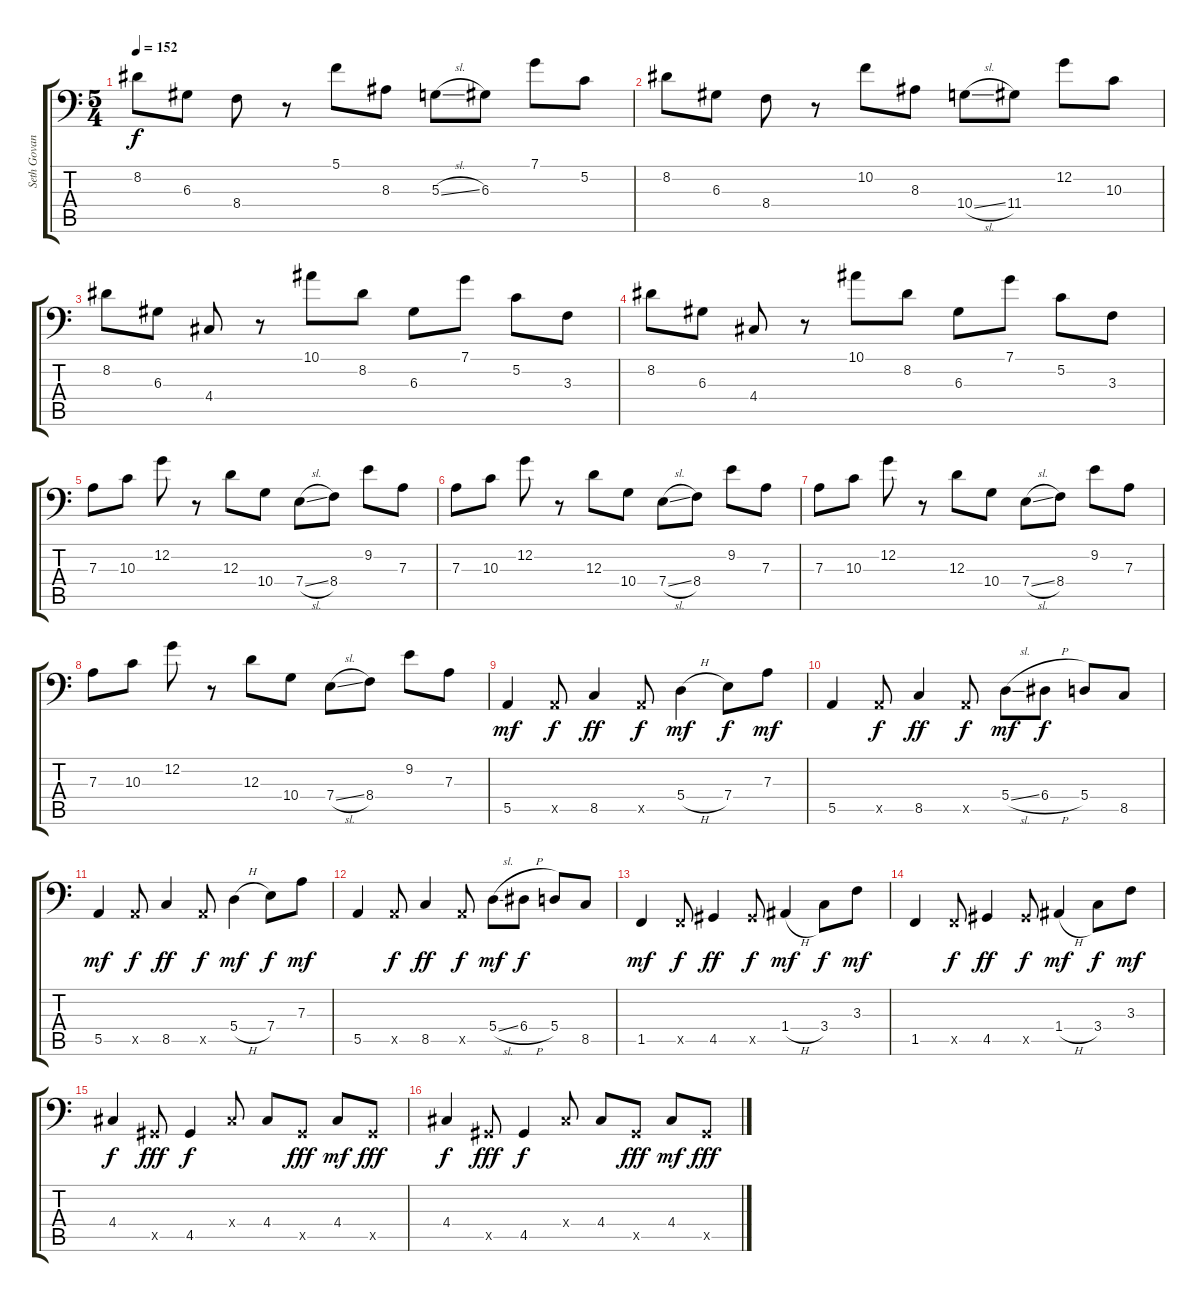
\track ("Seth Govan" "Seth Govan") {instrument electricbassfinger}
\staff {score tabs}
\tuning (C3 G2 D2 A1 E1 B0) {hide}
\ts (5 4)
\tempo 152
\clef f4
\ks c
8.2.8{dy f} 6.3.8 8.4.8 r.8 5.1.8 8.3.8 5.3{sl}.8 6.3.8 7.1.8 5.2.8 |
8.2.8 6.3.8 8.4.8 r.8 10.2.8 8.3.8 10.4{sl}.8 11.4.8 12.2.8 10.3.8 |
8.2.8 6.3.8 4.4.8 r.8 10.1.8 8.2.8 6.3.8 7.1.8 5.2.8 3.3.8 |
8.2.8 6.3.8 4.4.8 r.8 10.1.8 8.2.8 6.3.8 7.1.8 5.2.8 3.3.8 |
7.3.8 10.3.8 12.2.8 r.8 12.3.8 10.4.8 7.4{sl}.8 8.4.8 9.2.8 7.3.8 |
7.3.8 10.3.8 12.2.8 r.8 12.3.8 10.4.8 7.4{sl}.8 8.4.8 9.2.8 7.3.8 |
7.3.8 10.3.8 12.2.8 r.8 12.3.8 10.4.8 7.4{sl}.8 8.4.8 9.2.8 7.3.8 |
7.3.8 10.3.8 12.2.8 r.8 12.3.8 10.4.8 7.4{sl}.8 8.4.8 9.2.8 7.3.8 |
5.5.4{dy mf} 5.5{x}.8{dy f} 8.5.4{dy ff} 5.5{x}.8{dy f} 5.4{h}.4{dy mf} 7.4.8{dy f} 7.3.8{dy mf} |
5.5.4 5.5{x}.8{dy f} 8.5.4{dy ff} 5.5{x}.8{dy f} 5.4{sl}.8{dy mf} 6.4{h}.8{dy f} 5.4.8 8.5.8 |
5.5.4{dy mf} 5.5{x}.8{dy f} 8.5.4{dy ff} 5.5{x}.8{dy f} 5.4{h}.4{dy mf} 7.4.8{dy f} 7.3.8{dy mf} |
5.5.4 5.5{x}.8{dy f} 8.5.4{dy ff} 5.5{x}.8{dy f} 5.4{sl}.8{dy mf} 6.4{h}.8{dy f} 5.4.8 8.5.8 |
1.5.4{dy mf} 1.5{x}.8{dy f} 4.5.4{dy ff} 4.5{x}.8{dy f} 1.4{h}.4{dy mf} 3.4.8{dy f} 3.3.8{dy mf} |
1.5.4 1.5{x}.8{dy f} 4.5.4{dy ff} 4.5{x}.8{dy f} 1.4{h}.4{dy mf} 3.4.8{dy f} 3.3.8{dy mf} |
4.4.4{dy f} 4.5{x}.8{dy fff} 4.5.4{dy f} 4.4{x}.8 4.4.8 4.5{x}.8{dy fff} 4.4.8{dy mf} 4.5{x}.8{dy fff} |
4.4.4{dy f} 4.5{x}.8{dy fff} 4.5.4{dy f} 4.4{x}.8 4.4.8 4.5{x}.8{dy fff} 4.4.8{dy mf} 4.5{x}.8{dy fff}
